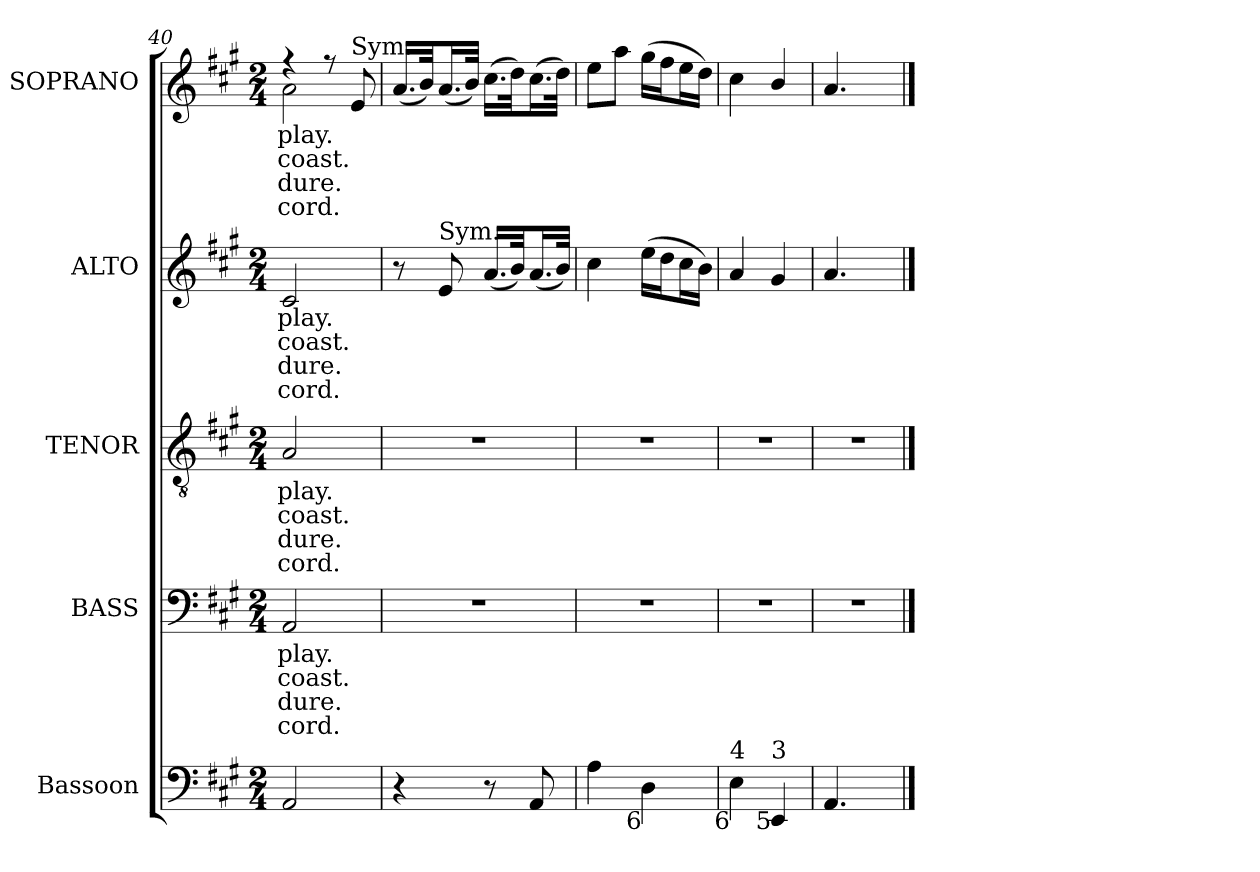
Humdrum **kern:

**kern	**kern	**text	**text	**text	**text	**kern	**text	**text	**text	**text	**kern	**text	**text	**text	**text	**kern	**text	**text	**text	**text
*part5	*part4	*part4	*part4	*part4	*part4	*part3	*part3	*part3	*part3	*part3	*part2	*part2	*part2	*part2	*part2	*part1	*part1	*part1	*part1	*part1
*staff5	*staff4	*staff4	*staff4	*staff4	*staff4	*staff3	*staff3	*staff3	*staff3	*staff3	*staff2	*staff2	*staff2	*staff2	*staff2	*staff1	*staff1	*staff1	*staff1	*staff1
*I"Bassoon	*I"BASS	*	*	*	*	*I"TENOR	*	*	*	*	*I"ALTO	*	*	*	*	*I"SOPRANO	*	*	*	*
*I'Bsn.	*I'B.	*	*	*	*	*I'T.	*	*	*	*	*I'A.	*	*	*	*	*I'S.	*	*	*	*
*clefF4	*clefF4	*	*	*	*	*clefGv2	*	*	*	*	*clefG2	*	*	*	*	*clefG2	*	*	*	*
*	*	*	*	*	*	*ITrd7c12	*	*	*	*	*	*	*	*	*	*	*	*	*	*
*k[f#c#g#]	*k[f#c#g#]	*	*	*	*	*k[f#c#g#]	*	*	*	*	*k[f#c#g#]	*	*	*	*	*k[f#c#g#]	*	*	*	*
*A:	*A:	*	*	*	*	*A:	*	*	*	*	*A:	*	*	*	*	*A:	*	*	*	*
*M2/4	*M2/4	*	*	*	*	*M2/4	*	*	*	*	*M2/4	*	*	*	*	*M2/4	*	*	*	*
=40	=40	=40	=40	=40	=40	=40	=40	=40	=40	=40	=40	=40	=40	=40	=40	=40	=40	=40	=40	=40
!	!	!LO:LY:b:color=#000000	!LO:LY:b:color=#000000	!LO:LY:b:color=#000000	!LO:LY:b:color=#000000	!	!	!	!	!	!	!	!	!	!	!	!	!	!	!
!	!	!	!	!	!	!	!LO:LY:b:color=#000000	!LO:LY:b:color=#000000	!LO:LY:b:color=#000000	!LO:LY:b:color=#000000	!	!	!	!	!	!	!	!	!	!
!	!	!	!	!	!	!	!	!	!	!	!	!LO:LY:b:color=#000000	!LO:LY:b:color=#000000	!LO:LY:b:color=#000000	!LO:LY:b:color=#000000	!	!	!	!	!
*	*	*	*	*	*	*	*	*	*	*	*	*	*	*	*	*^	*	*	*	*
!	!	!	!	!	!	!	!	!	!	!	!	!	!	!	!	!	!	!LO:LY:b:color=#000000	!LO:LY:b:color=#000000	!LO:LY:b:color=#000000	!LO:LY:b:color=#000000
2AAi/	2AAi/	play.	coast.	dure.	cord.	2AAi/	play.	coast.	dure.	cord.	2c#i/	play.	coast.	dure.	cord.	4r	2ai\	play.	coast.	dure.	cord.
.	.	.	.	.	.	.	.	.	.	.	.	.	.	.	.	8r	.	.	.	.	.
!	!	!	!	!	!	!	!	!	!	!	!	!	!	!	!	!LO:TX:a:t=Sym.	!	!	!	!	!
.	.	.	.	.	.	.	.	.	.	.	.	.	.	.	.	8ei/	.	.	.	.	.
*	*	*	*	*	*	*	*	*	*	*	*	*	*	*	*	*v	*v	*	*	*	*
!!LO:LB:g=z
=41	=41	=41	=41	=41	=41	=41	=41	=41	=41	=41	=41	=41	=41	=41	=41	=41	=41	=41	=41	=41
!	!LO:N:vis=1	!	!	!	!	!LO:N:vis=1	!	!	!	!	!	!	!	!	!	!	!	!	!	!
4r	2r	.	.	.	.	2r	.	.	.	.	8r	.	.	.	.	(16.ai/LL	.	.	.	.
.	.	.	.	.	.	.	.	.	.	.	.	.	.	.	.	32bi/Jk)	.	.	.	.
!	!	!	!	!	!	!	!	!	!	!	!LO:TX:a:t=Sym.	!	!	!	!	!	!	!	!	!
.	.	.	.	.	.	.	.	.	.	.	8ei/	.	.	.	.	(16.ai/L	.	.	.	.
.	.	.	.	.	.	.	.	.	.	.	.	.	.	.	.	32bi/JJk)	.	.	.	.
8r	.	.	.	.	.	.	.	.	.	.	(16.ai/LL	.	.	.	.	(16.cc#i\LL	.	.	.	.
.	.	.	.	.	.	.	.	.	.	.	32bi/Jk)	.	.	.	.	32ddi\Jk)	.	.	.	.
8AAi/	.	.	.	.	.	.	.	.	.	.	(16.ai/L	.	.	.	.	(16.cc#i\L	.	.	.	.
.	.	.	.	.	.	.	.	.	.	.	32bi/JJk)	.	.	.	.	32ddi\JJk)	.	.	.	.
=42	=42	=42	=42	=42	=42	=42	=42	=42	=42	=42	=42	=42	=42	=42	=42	=42	=42	=42	=42	=42
!	!LO:N:vis=1	!	!	!	!	!LO:N:vis=1	!	!	!	!	!	!	!	!	!	!	!	!	!	!
4Ai\	2r	.	.	.	.	2r	.	.	.	.	4cc#i\	.	.	.	.	8eei\L	.	.	.	.
.	.	.	.	.	.	.	.	.	.	.	.	.	.	.	.	8aai\J	.	.	.	.
!LO:TX:b:rj:t=6	!	!	!	!	!	!	!	!	!	!	!	!	!	!	!	!	!	!	!	!
4Di\	.	.	.	.	.	.	.	.	.	.	(16eei\LL	.	.	.	.	(16gg#i\LL	.	.	.	.
.	.	.	.	.	.	.	.	.	.	.	16ddi\J	.	.	.	.	16ff#i\J	.	.	.	.
.	.	.	.	.	.	.	.	.	.	.	16cc#i\L	.	.	.	.	16eei\L	.	.	.	.
.	.	.	.	.	.	.	.	.	.	.	16bi\JJ)	.	.	.	.	16ddi\JJ)	.	.	.	.
=43	=43	=43	=43	=43	=43	=43	=43	=43	=43	=43	=43	=43	=43	=43	=43	=43	=43	=43	=43	=43
!LO:TX:b:rj:t=6	!	!	!	!	!	!	!	!	!	!	!	!	!	!	!	!	!	!	!	!
!LO:TX:t=4	!	!	!	!	!	!	!	!	!	!	!	!	!	!	!	!	!	!	!	!
!	!LO:N:vis=1	!	!	!	!	!LO:N:vis=1	!	!	!	!	!	!	!	!	!	!	!	!	!	!
4Ei\	2r	.	.	.	.	2r	.	.	.	.	4ai/	.	.	.	.	4cc#i\	.	.	.	.
!LO:TX:b:rj:t=5	!	!	!	!	!	!	!	!	!	!	!	!	!	!	!	!	!	!	!	!
!LO:TX:t=3	!	!	!	!	!	!	!	!	!	!	!	!	!	!	!	!	!	!	!	!
4EEi/	.	.	.	.	.	.	.	.	.	.	4g#i/	.	.	.	.	4bi/	.	.	.	.
=44	=44	=44	=44	=44	=44	=44	=44	=44	=44	=44	=44	=44	=44	=44	=44	=44	=44	=44	=44	=44
!	!LO:N:vis=1	!	!	!	!	!LO:N:vis=1	!	!	!	!	!	!	!	!	!	!	!	!	!	!
4.AAi/	2r	.	.	.	.	2r	.	.	.	.	4.ai/	.	.	.	.	4.ai/	.	.	.	.
8ryy	.	.	.	.	.	.	.	.	.	.	8ryy	.	.	.	.	8ryy	.	.	.	.
==	==	==	==	==	==	==	==	==	==	==	==	==	==	==	==	==	==	==	==	==
*-	*-	*-	*-	*-	*-	*-	*-	*-	*-	*-	*-	*-	*-	*-	*-	*-	*-	*-	*-	*-
